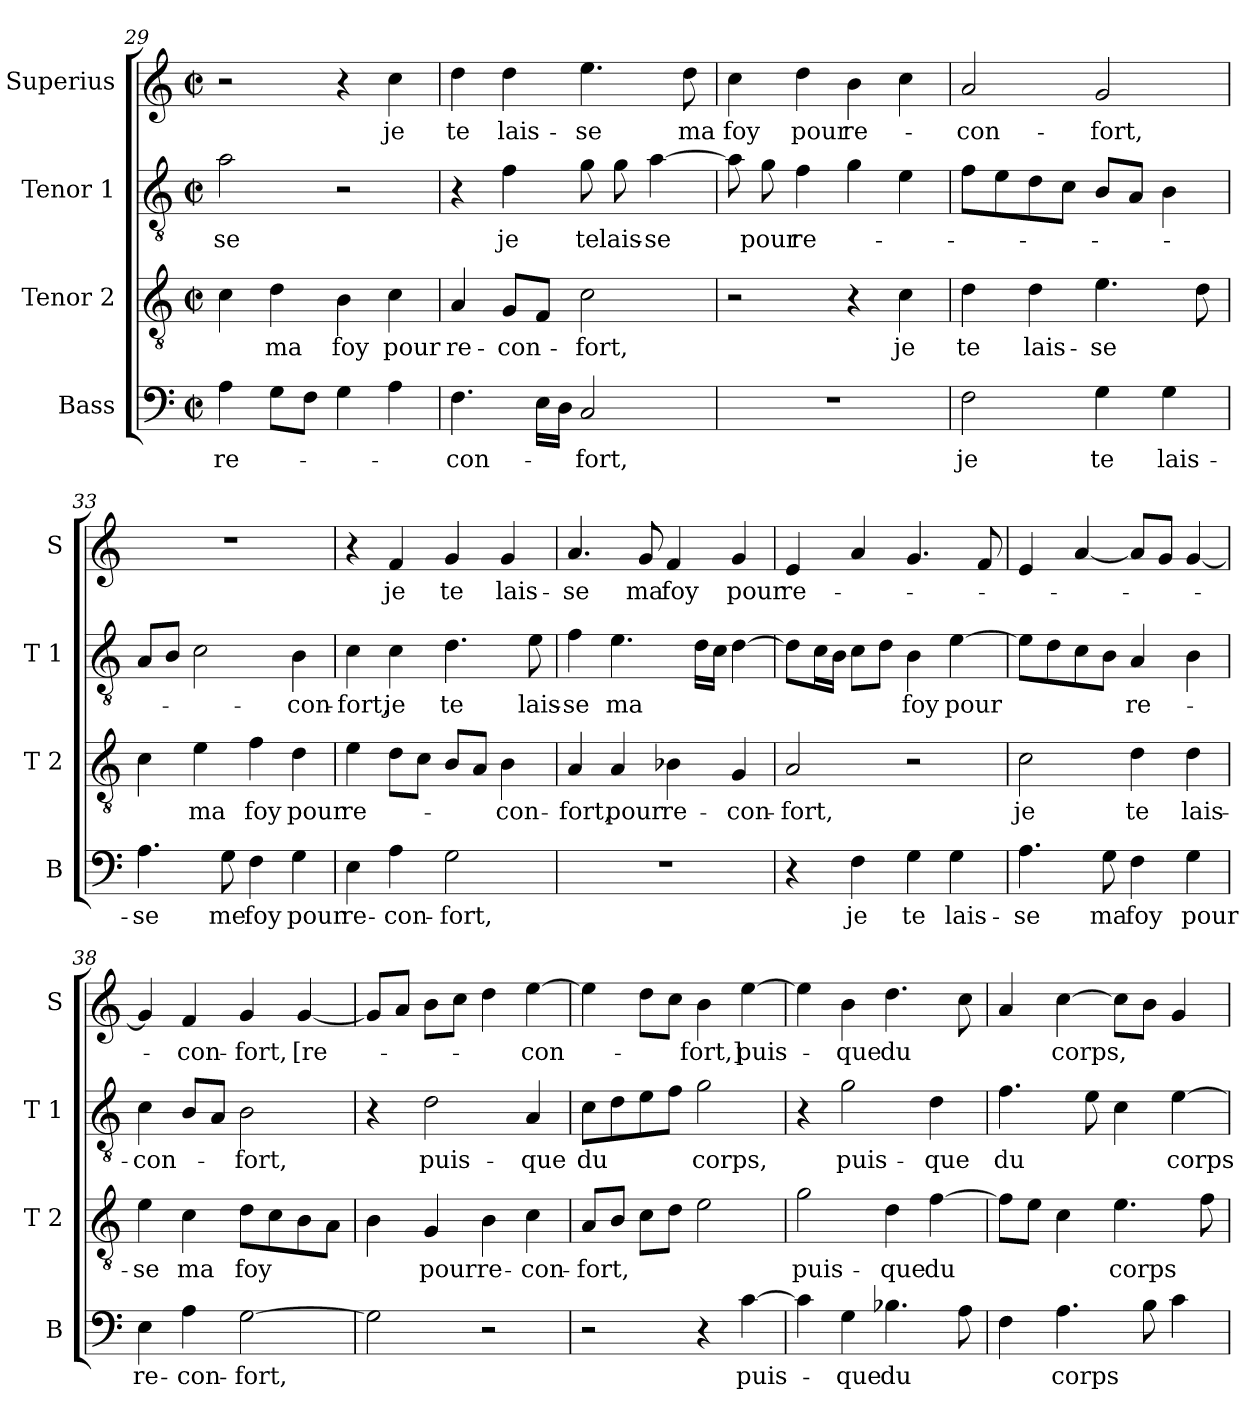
**kern	**text	**kern	**text	**kern	**text	**kern	**text
*part4	*part4	*part3	*part3	*part2	*part2	*part1	*part1
*staff4	*staff4	*staff3	*staff3	*staff2	*staff2	*staff1	*staff1
*I"Bass	*	*I"Tenor 2	*	*I"Tenor 1	*	*I"Superius	*
*I'B	*	*I'T 2	*	*I'T 1	*	*I'S	*
*clefF4	*	*clefGv2	*	*clefGv2	*	*clefG2	*
*k[]	*	*k[]	*	*k[]	*	*k[]	*
*C:	*	*C:	*	*C:	*	*C:	*
*M2/2	*	*M2/2	*	*M2/2	*	*M2/2	*
*met(c|)	*	*met(c|)	*	*met(c|)	*	*met(c|)	*
=29	=29	=29	=29	=29	=29	=29	=29
4A\	re-	4c\	.	2a\	-se	2r	.
8G\L	.	4d\	ma	.	.	.	.
8F\J	.	.	.	.	.	.	.
4G\	.	4B\	foy	2r	.	4r	.
4A\	.	4c\	pour	.	.	4cc\	je
=30	=30	=30	=30	=30	=30	=30	=30
4.F\	-con-	4A/	re-	4r	.	4dd\	te
.	.	8G/L	-con-	4f\	je	4dd\	lais-
16E\LL	.	8F/J	.	.	.	.	.
16D\JJ	.	.	.	.	.	.	.
2C/	-fort,	2c\	-fort,	8g\	te	4.ee\	-se
.	.	.	.	8g\	lais-	.	.
.	.	.	.	[4a\	-se	.	.
.	.	.	.	.	.	8dd\	ma
!!LO:PB:g=z
=31	=31	=31	=31	=31	=31	=31	=31
1r	.	2r	.	8a\]	.	4cc\	foy
.	.	.	.	8g\	pour	.	.
.	.	.	.	4f\	re-	4dd\	pour
.	.	4r	.	4g\	.	4b\	re-
.	.	4c\	je	4e\	.	4cc\	.
=32	=32	=32	=32	=32	=32	=32	=32
2F\	je	4d\	te	8f\L	.	2a/	-con-
.	.	.	.	8e\	.	.	.
.	.	4d\	lais-	8d\	.	.	.
.	.	.	.	8c\J	.	.	.
4G\	te	4.e\	-se	8B/L	.	2g/	-fort,
.	.	.	.	8A/J	.	.	.
4G\	lais-	.	.	4B\	.	.	.
.	.	8d\	.	.	.	.	.
=33	=33	=33	=33	=33	=33	=33	=33
4.A\	-se	4c\	.	8A/L	.	1r	.
.	.	.	.	8B/J	.	.	.
.	.	4e\	ma	2c\	.	.	.
8G\	me	.	.	.	.	.	.
4F\	foy	4f\	foy	.	.	.	.
4G\	pour	4d\	pour	4B\	-con-	.	.
=34	=34	=34	=34	=34	=34	=34	=34
4E\	re-	4e\	re-	4c\	-fort,	4r	.
4A\	-con-	8d\L	.	4c\	je	4f/	je
.	.	8c\J	.	.	.	.	.
2G\	-fort,	8B/L	.	4.d\	te	4g/	te
.	.	8A/J	.	.	.	.	.
.	.	4B\	-con-	.	.	4g/	lais-
.	.	.	.	8e\	lais-	.	.
=35	=35	=35	=35	=35	=35	=35	=35
1r	.	4A/	-fort,	4f\	-se	4.a/	-se
.	.	4A/	pour	4.e\	ma	.	.
.	.	.	.	.	.	8g/	ma
.	.	4B-X\	re-	.	.	4f/	foy
.	.	.	.	16d\LL	.	.	.
.	.	.	.	16c\JJ	.	.	.
.	.	4G/	-con-	[4d\	.	4g/	pour
!!LO:LB:g=z
=36	=36	=36	=36	=36	=36	=36	=36
4r	.	2A/	-fort,	8d\L]	.	4e/	re-
.	.	.	.	16c\L	.	.	.
.	.	.	.	16B\JJ	.	.	.
4F\	je	.	.	8c\L	.	4a/	.
.	.	.	.	8d\J	.	.	.
4G\	te	2r	.	4B\	foy	4.g/	.
4G\	lais-	.	.	[4e\	pour	.	.
.	.	.	.	.	.	8f/	.
=37	=37	=37	=37	=37	=37	=37	=37
4.A\	-se	2c\	je	8e\L]	.	4e/	.
.	.	.	.	8d\	.	.	.
.	.	.	.	8c\	.	[4a/	.
8G\	ma	.	.	8B\J	.	.	.
4F\	foy	4d\	te	4A/	re-	8a/L]	.
.	.	.	.	.	.	8g/J	.
4G\	pour	4d\	lais-	4B\	.	[4g/	.
=38	=38	=38	=38	=38	=38	=38	=38
4E\	re-	4e\	-se	4c\	-con-	4g/]	.
4A\	-con-	4c\	ma	8B/L	.	4f/	-con-
.	.	.	.	8A/J	.	.	.
[2G\	-fort,	8d\L	foy	2B\	-fort,	4g/	-fort,
.	.	8c\	.	.	.	.	.
.	.	8B\	.	.	.	[4g/	[re-
.	.	8A\J	.	.	.	.	.
=39	=39	=39	=39	=39	=39	=39	=39
2G\]	.	4B\	.	4r	.	8g/L]	.
.	.	.	.	.	.	8a/J	.
.	.	4G/	pour	2d\	puis-	8b\L	.
.	.	.	.	.	.	8cc\J	.
2r	.	4B\	re-	.	.	4dd\	.
.	.	4c\	-con-	4A/	-que	[4ee\	-con-
=40	=40	=40	=40	=40	=40	=40	=40
2r	.	8A/L	-fort,	8c\L	du	4ee\]	.
.	.	8B/J	.	8d\	.	.	.
.	.	8c\L	.	8e\	.	8dd\L	.
.	.	8d\J	.	8f\J	.	8cc\J	.
4r	.	2e\	.	2g\	corps,	4b\	-fort,]
[4c\	puis-	.	.	.	.	[4ee\	puis-
!!LO:LB:g=z
=41	=41	=41	=41	=41	=41	=41	=41
4c\]	.	2g\	puis-	4r	.	4ee\]	.
4G\	-que	.	.	2g\	puis-	4b\	-que
4.B-X\	du	4d\	-que	.	.	4.dd\	du
.	.	[4f\	du	4d\	-que	.	.
8A\	.	.	.	.	.	8cc\	.
=42	=42	=42	=42	=42	=42	=42	=42
4F\	.	8f\L]	.	4.f\	du	4a/	.
.	.	8e\J	.	.	.	.	.
4.A\	corps	4c\	.	.	.	[4cc\	corps,
.	.	.	.	8e\	.	.	.
.	.	4.e\	corps	4c\	.	8cc\L]	.
8B\	.	.	.	.	.	8b\J	.
4c\	.	.	.	[4e\	corps	4g/	.
.	.	8f\	.	.	.	.	.
=	=	=	=	=	=	=	=
*-	*-	*-	*-	*-	*-	*-	*-
